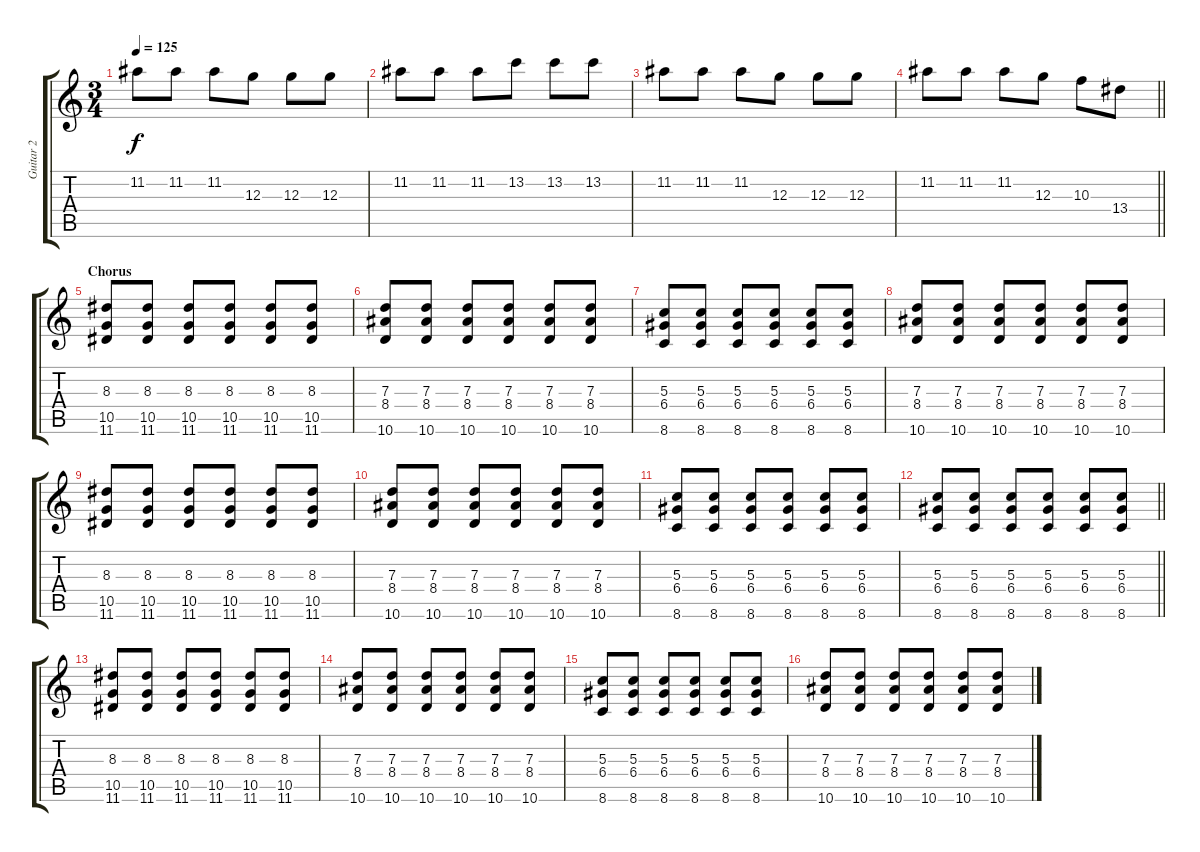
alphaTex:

\track ("Guitar 2" "Guitar 2") {instrument electricguitarjazz}
\staff {score tabs}
\tuning (E4 B3 G3 D3 A2 E2) {hide}
\ts (3 4)
\tempo 125
\clef g2
\ks c
11.2.8{dy f} 11.2.8 11.2.8 12.3.8 12.3.8 12.3.8 |
11.2.8 11.2.8 11.2.8 13.2.8 13.2.8 13.2.8 |
11.2.8 11.2.8 11.2.8 12.3.8 12.3.8 12.3.8 |
\barLineRight lightlight
11.2.8 11.2.8 11.2.8 12.3.8 10.3.8 13.4.8 |
\section ("" "Chorus")
(8.3 10.5 11.6).8{instrument overdrivenguitar} (8.3 10.5 11.6).8 (8.3 10.5 11.6).8 (8.3 10.5 11.6).8 (8.3 10.5 11.6).8 (8.3 10.5 11.6).8 |
(7.3 8.4 10.6).8 (7.3 8.4 10.6).8 (7.3 8.4 10.6).8 (7.3 8.4 10.6).8 (7.3 8.4 10.6).8 (7.3 8.4 10.6).8 |
(5.3 6.4 8.6).8 (5.3 6.4 8.6).8 (5.3 6.4 8.6).8 (5.3 6.4 8.6).8 (5.3 6.4 8.6).8 (5.3 6.4 8.6).8 |
(7.3 8.4 10.6).8 (7.3 8.4 10.6).8 (7.3 8.4 10.6).8 (7.3 8.4 10.6).8 (7.3 8.4 10.6).8 (7.3 8.4 10.6).8 |
(8.3 10.5 11.6).8 (8.3 10.5 11.6).8 (8.3 10.5 11.6).8 (8.3 10.5 11.6).8 (8.3 10.5 11.6).8 (8.3 10.5 11.6).8 |
(7.3 8.4 10.6).8 (7.3 8.4 10.6).8 (7.3 8.4 10.6).8 (7.3 8.4 10.6).8 (7.3 8.4 10.6).8 (7.3 8.4 10.6).8 |
(5.3 6.4 8.6).8 (5.3 6.4 8.6).8 (5.3 6.4 8.6).8 (5.3 6.4 8.6).8 (5.3 6.4 8.6).8 (5.3 6.4 8.6).8 |
\barLineRight lightlight
(5.3 6.4 8.6).8 (5.3 6.4 8.6).8 (5.3 6.4 8.6).8 (5.3 6.4 8.6).8 (5.3 6.4 8.6).8 (5.3 6.4 8.6).8 |
(8.3 10.5 11.6).8{instrument overdrivenguitar} (8.3 10.5 11.6).8 (8.3 10.5 11.6).8 (8.3 10.5 11.6).8 (8.3 10.5 11.6).8 (8.3 10.5 11.6).8 |
(7.3 8.4 10.6).8 (7.3 8.4 10.6).8 (7.3 8.4 10.6).8 (7.3 8.4 10.6).8 (7.3 8.4 10.6).8 (7.3 8.4 10.6).8 |
(5.3 6.4 8.6).8 (5.3 6.4 8.6).8 (5.3 6.4 8.6).8 (5.3 6.4 8.6).8 (5.3 6.4 8.6).8 (5.3 6.4 8.6).8 |
(7.3 8.4 10.6).8 (7.3 8.4 10.6).8 (7.3 8.4 10.6).8 (7.3 8.4 10.6).8 (7.3 8.4 10.6).8 (7.3 8.4 10.6).8
